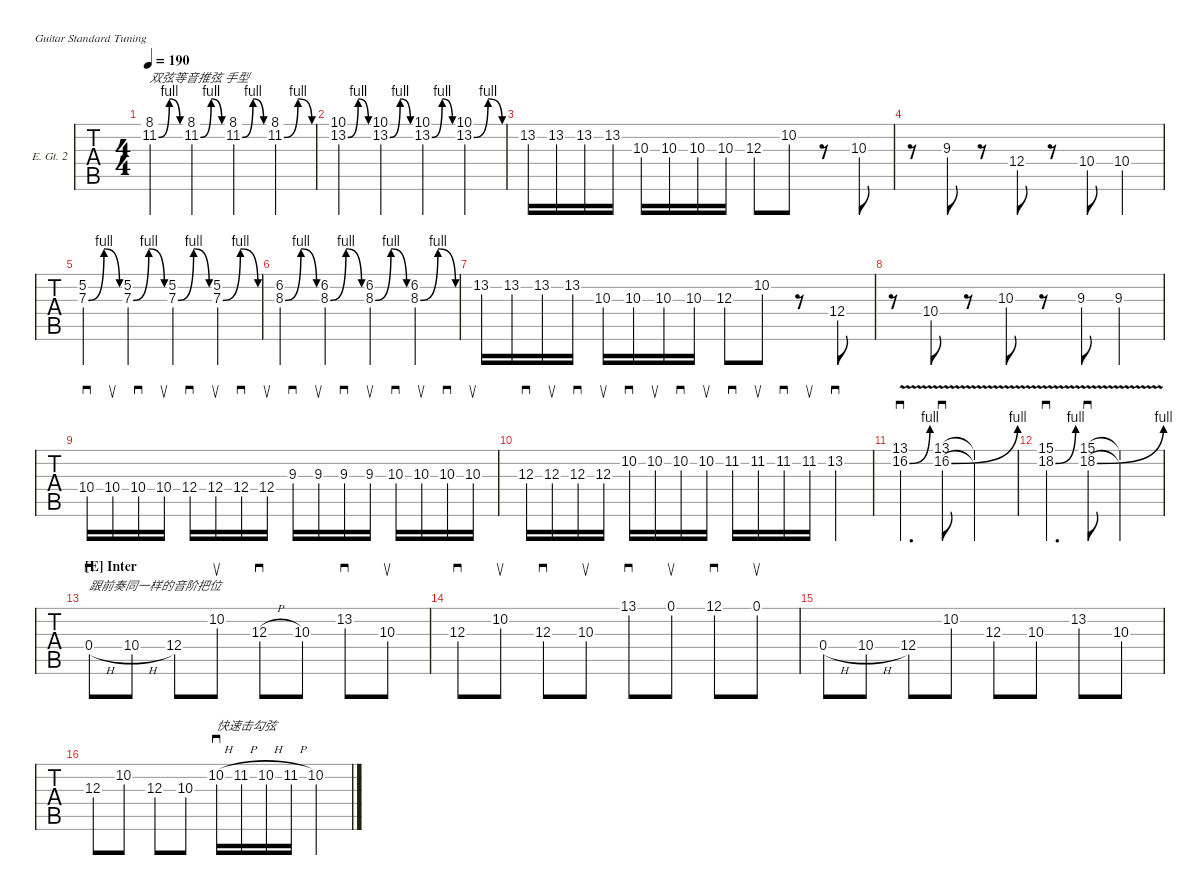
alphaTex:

\defaultSystemsLayout 4
\hideDynamics
\bracketExtendMode nobrackets
\firstSystemTrackNameOrientation horizontal
\track ("Lead Guitar" "E. Gt. 2") {defaultSystemsLayout 4 instrument distortionguitar}
\staff {tabs}
\tuning (E4 B3 G3 D3 A2 E2)
\ts (4 4)
\tempo 190
\clef g2
\ks dminor
(8.1{acc forcenatural} 11.2{be (bendrelease 0 0 8.4 4 25.2 4 34.8 0) acc b}).4{txt "双弦等音推弦 手型" dy f} (8.1{acc forcenatural} 11.2{be (bendrelease 0 0 8.4 4 25.2 4 34.8 0) acc b}).4 (8.1{acc forcenatural} 11.2{be (bendrelease 0 0 8.4 4 25.2 4 34.8 0) acc b}).4 (8.1{acc forcenatural} 11.2{be (bendrelease 0 0 8.4 4 25.2 4 34.8 0) acc b}).4 |
(10.1{acc forcenatural} 13.2{be (bendrelease 0 0 9.6 4 25.8 4 34.8 0) acc forcenatural}).4 (10.1{acc forcenatural} 13.2{be (bendrelease 0 0 9.6 4 25.8 4 34.8 0) acc forcenatural}).4 (10.1{acc forcenatural} 13.2{be (bendrelease 0 0 9.6 4 25.8 4 34.8 0) acc forcenatural}).4 (10.1{acc forcenatural} 13.2{be (bendrelease 0 0 9.6 4 25.8 4 34.8 0) acc forcenatural}).4 |
13.2{acc forcenatural}.16 13.2{acc forcenatural}.16 13.2{acc forcenatural}.16 13.2{acc forcenatural}.16{beam split} 10.3{acc forcenatural}.16 10.3{acc forcenatural}.16 10.3{acc forcenatural}.16 10.3{acc forcenatural}.16 12.3{acc forcenatural}.8 10.2{acc forcenatural}.8 r.8 10.3{acc forcenatural}.8 |
r.8 9.3{acc forcenatural}.8 r.8 12.4{acc forcenatural}.8 r.8 10.4{acc forcenatural}.8 10.4{acc forcenatural}.4 |
(5.2{acc forcenatural} 7.3{be (bendrelease 0 0 7.199999999999999 4 24.599999999999998 4 30 0) acc forcenatural}).4 (5.2{acc forcenatural} 7.3{be (bendrelease 0 0 7.199999999999999 4 24.599999999999998 4 30 0) acc forcenatural}).4 (5.2{acc forcenatural} 7.3{be (bendrelease 0 0 7.199999999999999 4 24.599999999999998 4 30 0) acc forcenatural}).4 (5.2{acc forcenatural} 7.3{be (bendrelease 0 0 7.199999999999999 4 24.599999999999998 4 30 0) acc forcenatural}).4 |
(6.2{acc forcenatural} 8.3{be (bendrelease 0 0 9.6 4 28.2 4 36.6 0) acc b}).4 (6.2{acc forcenatural} 8.3{be (bendrelease 0 0 9.6 4 28.2 4 36.6 0) acc b}).4 (6.2{acc forcenatural} 8.3{be (bendrelease 0 0 9.6 4 28.2 4 36.6 0) acc b}).4 (6.2{acc forcenatural} 8.3{be (bendrelease 0 0 9.6 4 28.2 4 36.6 0) acc b}).4 |
13.2{acc forcenatural}.16 13.2{acc forcenatural}.16 13.2{acc forcenatural}.16 13.2{acc forcenatural}.16{beam split} 10.3{acc forcenatural}.16 10.3{acc forcenatural}.16 10.3{acc forcenatural}.16 10.3{acc forcenatural}.16 12.3{acc forcenatural}.8 10.2{acc forcenatural}.8 r.8 12.4{acc forcenatural}.8 |
r.8 10.4{acc forcenatural}.8 r.8 10.3{acc forcenatural}.8 r.8 9.3{acc forcenatural}.8 9.3{acc forcenatural}.4 |
10.4{acc forcenatural}.16{sd} 10.4{acc forcenatural}.16{su} 10.4{acc forcenatural}.16{sd} 10.4{acc forcenatural}.16{su beam split} 12.4{acc forcenatural}.16{sd} 12.4{acc forcenatural}.16{su} 12.4{acc forcenatural}.16{sd} 12.4{acc forcenatural}.16{su} 9.3{acc forcenatural}.16{sd} 9.3{acc forcenatural}.16{su} 9.3{acc forcenatural}.16{sd} 9.3{acc forcenatural}.16{su beam split} 10.3{acc forcenatural}.16{sd} 10.3{acc forcenatural}.16{su} 10.3{acc forcenatural}.16{sd} 10.3{acc forcenatural}.16{su} |
12.3{acc forcenatural}.16{sd} 12.3{acc forcenatural}.16{su} 12.3{acc forcenatural}.16{sd} 12.3{acc forcenatural}.16{su beam split} 10.2{acc forcenatural}.16{sd} 10.2{acc forcenatural}.16{su} 10.2{acc forcenatural}.16{sd} 10.2{acc forcenatural}.16{su} 11.2{acc b}.16{sd} 11.2{acc b}.16{su} 11.2{acc b}.16{sd} 11.2{acc b}.16{su beam split} 13.2{acc forcenatural}.4{sd} |
(13.1{v acc forcenatural} 16.2{be (bend 0 0 18 4) acc b}).4{d sd} (13.1{v acc forcenatural} 16.2{be (bend 0 0 18 4) acc b}).8{sd} (16.2{t} 13.1{v t acc forcenatural}).2 |
(15.1{v acc forcenatural} 18.2{be (bend 0 0 18 4) acc forcenatural}).4{d sd} (15.1{v acc forcenatural} 18.2{be (bend 0 0 18 4) acc forcenatural}).8{sd} (18.2{t} 15.1{v t acc forcenatural}).2 |
\section ("E" "Inter")
0.4{h acc forcenatural}.8{sd txt "跟前奏同一样的音阶把位"} 10.4{h acc forcenatural}.8 12.4{acc forcenatural}.8 10.2{acc forcenatural}.8{su} 12.3{h acc forcenatural}.8{sd} 10.3{acc forcenatural}.8 13.2{acc forcenatural}.8{sd} 10.3{acc forcenatural}.8{su} |
12.3{acc forcenatural}.8{sd} 10.2{acc forcenatural}.8{su} 12.3{acc forcenatural}.8{sd} 10.3{acc forcenatural}.8{su} 13.1{acc forcenatural}.8{sd} 0.1{acc forcenatural}.8{su} 12.1{acc forcenatural}.8{sd} 0.1{acc forcenatural}.8{su} |
0.4{h acc forcenatural}.8 10.4{h acc forcenatural}.8 12.4{acc forcenatural}.8 10.2{acc forcenatural}.8 12.3{acc forcenatural}.8 10.3{acc forcenatural}.8 13.2{acc forcenatural}.8 10.3{acc forcenatural}.8 |
12.3{acc forcenatural}.8 10.2{acc forcenatural}.8 12.3{acc forcenatural}.8 10.3{acc forcenatural}.8 10.2{h acc forcenatural}.16{sd txt "快速击勾弦"} 11.2{h acc b}.16 10.2{h acc forcenatural}.16 11.2{h acc b}.16 10.2{acc forcenatural}.4
